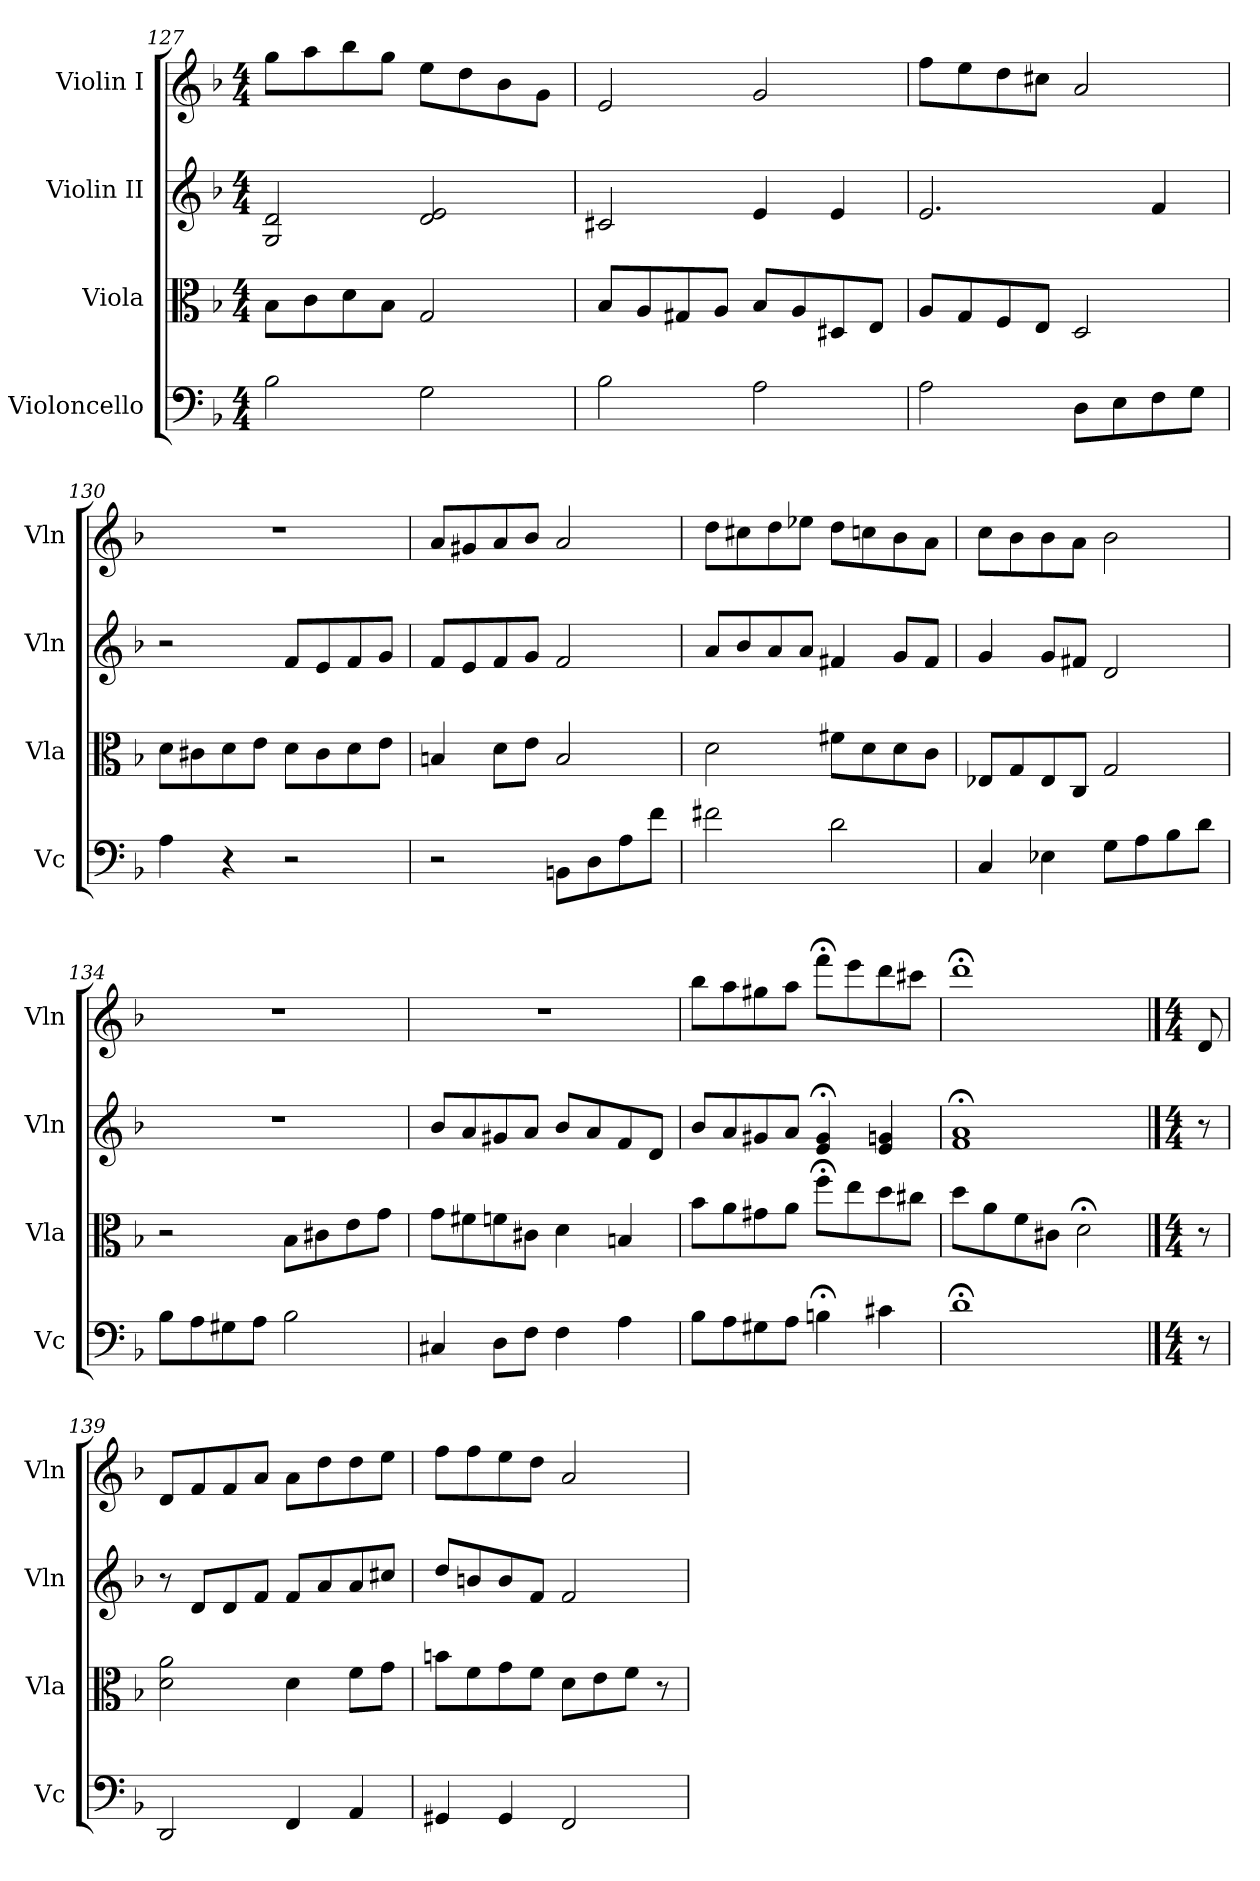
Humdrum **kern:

**kern	**kern	**kern	**kern
*part4	*part3	*part2	*part1
*staff4	*staff3	*staff2	*staff1
*I"Violoncello	*I"Viola	*I"Violin II	*I"Violin I
*I'Vc	*I'Vla	*I'Vln	*I'Vln
*clefF4	*clefC3	*clefG2	*clefG2
*k[b-]	*k[b-]	*k[b-]	*k[b-]
*M4/4	*M4/4	*M4/4	*M4/4
=127	=127	=127	=127
2B-\	8B-\L	2G/ 2d/	8gg\L
.	8c\	.	8aa\
.	8d\	.	8bb-\
.	8B-\J	.	8gg\J
2G\	2G/	2d/ 2e/	8ee\L
.	.	.	8dd\
.	.	.	8b-\
.	.	.	8g\J
!!LO:PB:g=z
=128	=128	=128	=128
2B-\	8B-/L	2c#X/	2e/
.	8A/	.	.
.	8G#X/	.	.
.	8A/J	.	.
2A\	8B-/L	4e/	2g/
.	8A/	.	.
.	8D#X/	4e/	.
.	8E/J	.	.
=129	=129	=129	=129
2A\	8A/L	2.e/	8ff\L
.	8G/	.	8ee\
.	8F/	.	8dd\
.	8E/J	.	8cc#X\J
8D\L	2D/	.	2a/
8E\	.	.	.
8F\	.	4f/	.
8G\J	.	.	.
=130	=130	=130	=130
4A\	8d\L	2r	1r
.	8c#X\	.	.
4r	8d\	.	.
.	8e\J	.	.
2r	8d\L	8f/L	.
.	8c#\	8e/	.
.	8d\	8f/	.
.	8e\J	8g/J	.
=131	=131	=131	=131
2r	4Bn/	8f/L	8a/L
.	.	8e/	8g#X/
.	8d\L	8f/	8a/
.	8e\J	8g/J	8b-/J
8BBn\L	2B/	2f/	2a/
8D\	.	.	.
8A\	.	.	.
8f\J	.	.	.
=132	=132	=132	=132
2f#X\	2d\	8a/L	8dd\L
.	.	8b-/	8cc#X\
.	.	8a/	8dd\
.	.	8a/J	8ee-X\J
2d\	8f#X\L	4f#X/	8dd\L
.	8d\	.	8ccn\
.	8d\	8g/L	8b-\
.	8c\J	8f#/J	8a\J
!!LO:LB:g=z
=133	=133	=133	=133
4C/	8E-X/L	4g/	8cc\L
.	8G/	.	8b-\
4E-X\	8E-/	8g/L	8b-\
.	8C/J	8f#X/J	8a\J
8G\L	2G/	2d/	2b-\
8A\	.	.	.
8B-\	.	.	.
8d\J	.	.	.
=134	=134	=134	=134
8B-\L	2r	1r	1r
8A\	.	.	.
8G#X\	.	.	.
8A\J	.	.	.
2B-\	8B-\L	.	.
.	8c#X\	.	.
.	8e\	.	.
.	8g\J	.	.
=135	=135	=135	=135
4C#X/	8g\L	8b-/L	1r
.	8f#X\	8a/	.
8D\L	8fn\	8g#X/	.
8F\J	8c#X\J	8a/J	.
4F\	4d\	8b-/L	.
.	.	8a/	.
4A\	4Bn/	8f/	.
.	.	8d/J	.
=136	=136	=136	=136
8B-\L	8b-\L	8b-/L	8bb-\L
8A\	8a\	8a/	8aa\
8G#X\	8g#X\	8g#X/	8gg#X\
8A\J	8a\J	8a/J	8aa\J
4Bn;<\	8ff;<\L	4e/;< 4g#/;<	8fff;<\L
.	8ee\	.	8eee\
4c#X\	8dd\	4e/ 4gn/	8ddd\
.	8cc#X\J	.	8ccc#X\J
=137	=137	=137	=137
1d;<	8dd\L	1f;< 1a;<	1ddd;<
.	8a\	.	.
.	8f\	.	.
.	8c#X\J	.	.
.	2d;<\	.	.
!!LO:PB:g=z
==138	==138	==138	==138
*M4/4	*M4/4	*M4/4	*M4/4
8r	8r	8r	8d/
=139	=139	=139	=139
2DD/	2d\ 2a\	8r	8d/L
.	.	8d/L	8f/
.	.	8d/	8f/
.	.	8f/J	8a/J
4FF/	4d\	8f/L	8a\L
.	.	8a/	8dd\
4AA/	8f\L	8a/	8dd\
.	8g\J	8cc#X/J	8ee\J
=140	=140	=140	=140
4GG#X/	8bn\L	8dd/L	8ff\L
.	8f\	8bn/	8ff\
4GG#/	8g\	8b/	8ee\
.	8f\J	8f/J	8dd\J
2FF/	8d\L	2f/	2a/
.	8e\	.	.
.	8f\J	.	.
.	8r	.	.
=	=	=	=
*-	*-	*-	*-
